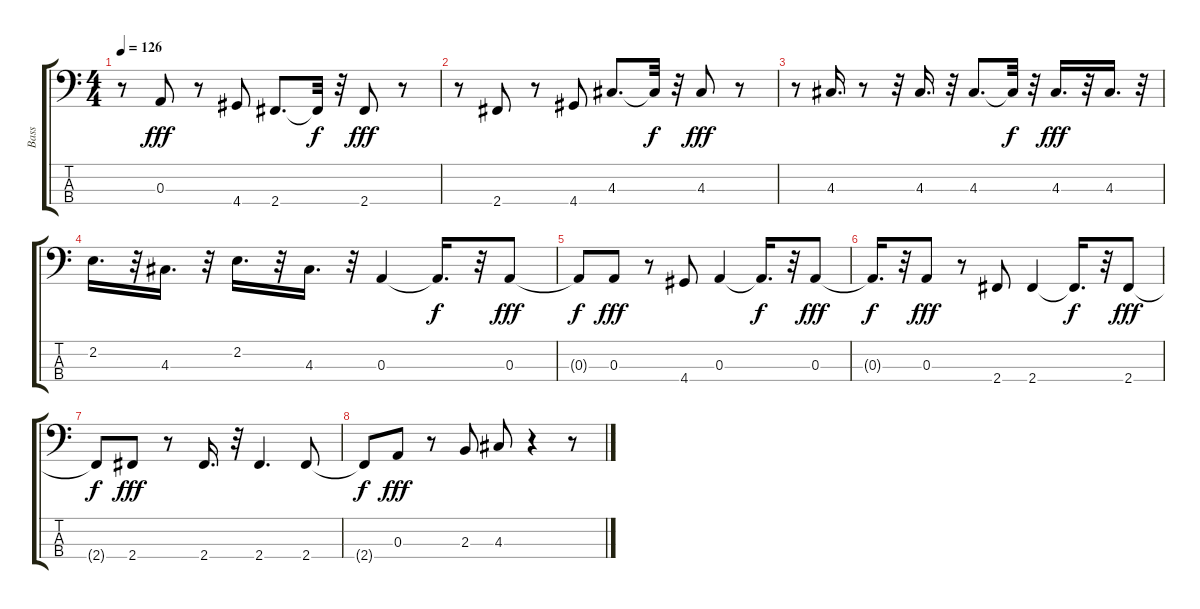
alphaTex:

\track ("Bass" "Bass") {instrument electricbasspick}
\staff {score tabs}
\tuning (G2 D2 A1 E1) {hide}
\ts (4 4)
\tempo 126
\clef f4
\ks c
r.8{dy fff} 0.3.8 r.8 4.4.8 2.4.8{d} 2.4{t}.32{dy f} r.32 2.4.8{dy fff} r.8 |
r.8 2.4.8 r.8 4.4.8 4.3.8{d} 4.3{t}.32{dy f} r.32 4.3.8{dy fff} r.8 |
r.8 4.3.16{d} r.8 r.32 4.3.16{d} r.32 4.3.8{d} 4.3{t}.32{dy f} r.32 4.3.16{d dy fff} r.32 4.3.16{d} r.32 |
2.2.16{d} r.32 4.3.16{d} r.32 2.2.16{d} r.32 4.3.16{d} r.32 0.3.4 0.3{t}.16{d dy f} r.32 0.3.8{dy fff} |
0.3{t}.8{dy f} 0.3.8{dy fff} r.8 4.4.8 0.3.4 0.3{t}.16{d dy f} r.32 0.3.8{dy fff} |
0.3{t}.16{d dy f} r.32 0.3.8{dy fff} r.8 2.4.8 2.4.4 2.4{t}.16{d dy f} r.32 2.4.8{dy fff} |
2.4{t}.8{dy f} 2.4.8{dy fff} r.8 2.4.16{d} r.32 2.4.4{d} 2.4.8 |
2.4{t}.8{dy f} 0.3.8{dy fff} r.8 2.3.8 4.3.8 r.4 r.8
